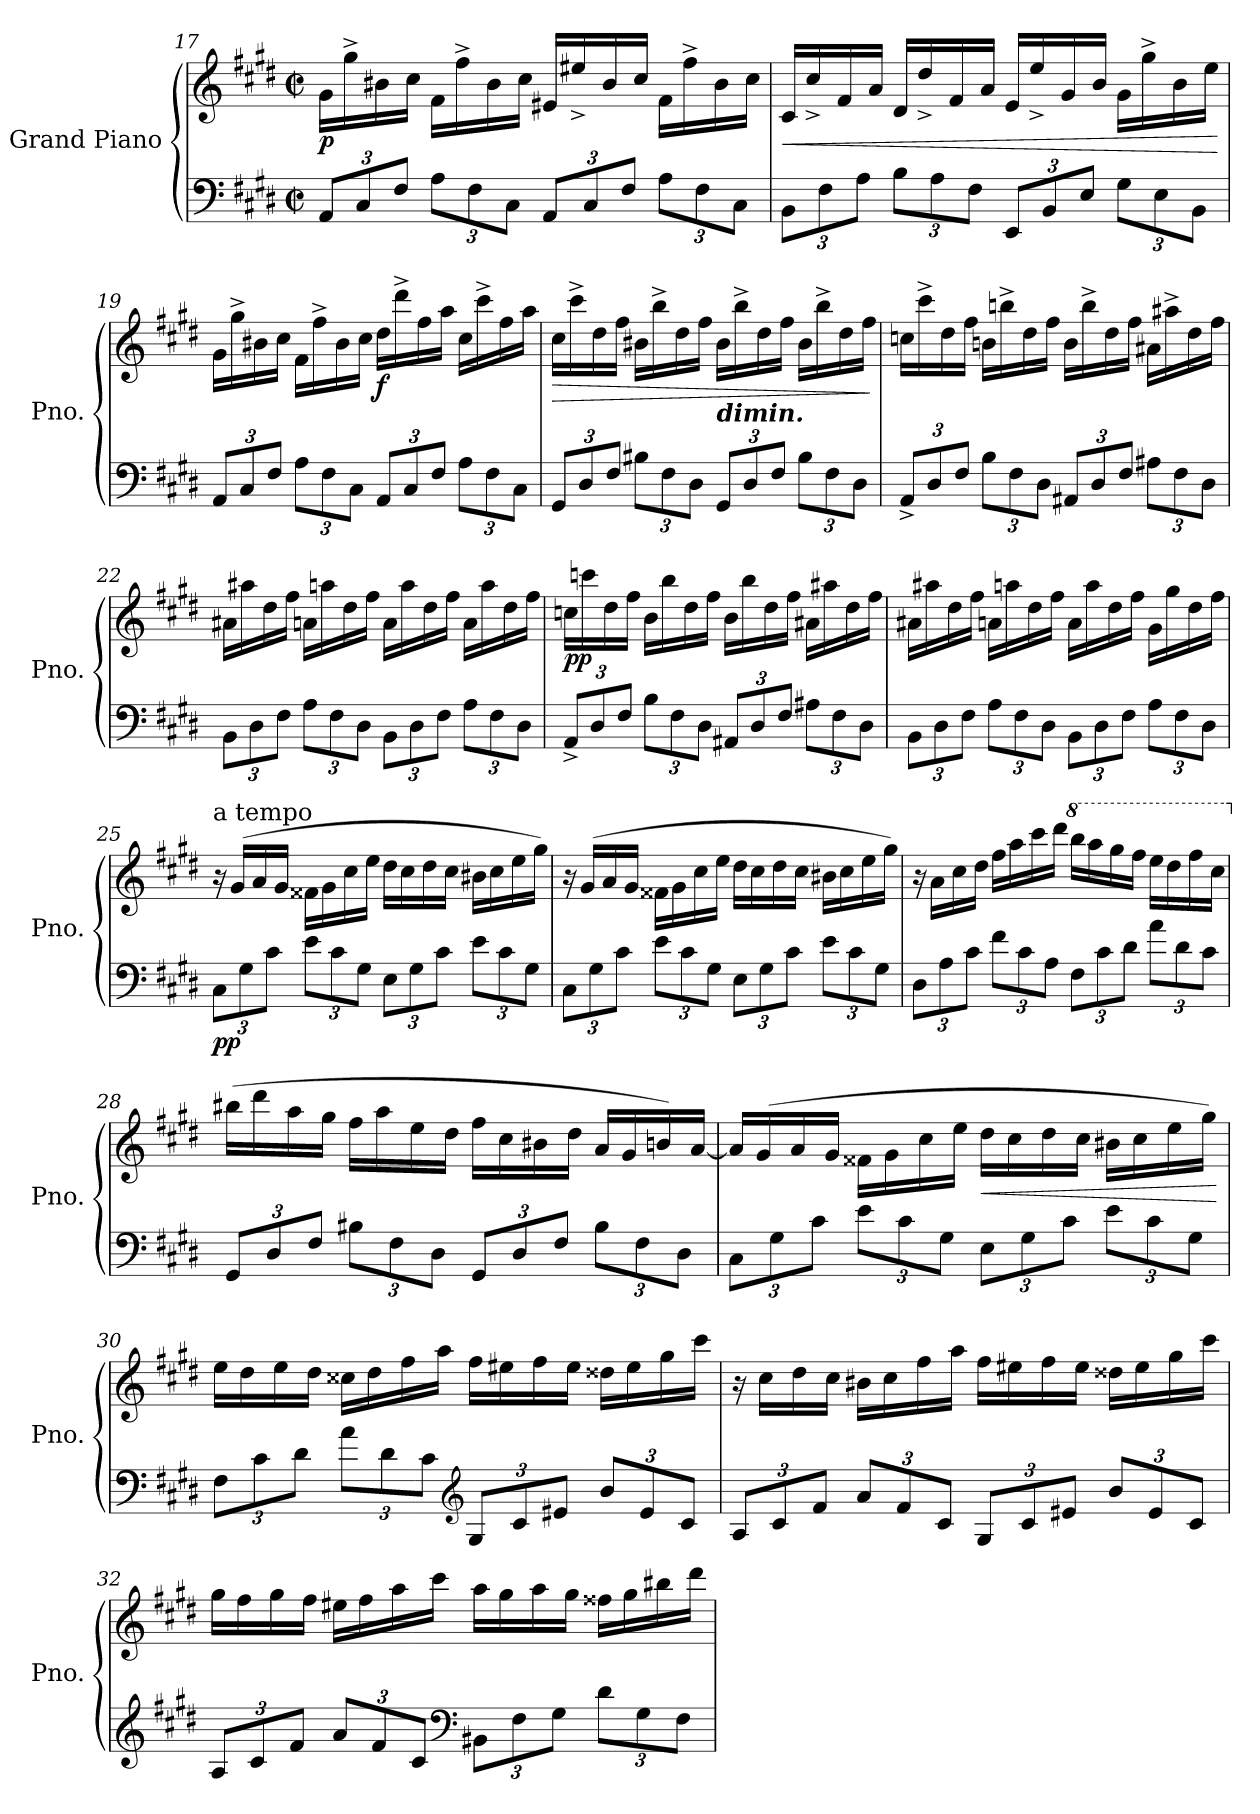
**kern	**kern	**dynam
*part1	*part1	*part1
*staff2	*staff1	*staff1/2
*I"Grand Piano	*	*
*I'Pno.	*	*
!!LO:LB:g=z
*clefF4	*clefG2	*
*k[f#c#g#d#]	*k[f#c#g#d#]	*
*M2/2	*M2/2	*
*met(c|)	*met(c|)	*
*Xbrackettup	*	*
=17	=17	=17
!	!	!LO:DY:b
12AA/L	16g#\LL	p
.	16gg#^\	.
12C#/	.	.
.	16b#X\	.
12F#/J	.	.
.	16cc#\JJ	.
12A\L	16f#\LL	.
.	16ff#^\	.
12F#\	.	.
.	16b#\	.
12C#\J	.	.
.	16cc#\JJ	.
12AA/L	16e#X/LL	.
.	16ee#X^/	.
12C#/	.	.
.	16b#/	.
12F#/J	.	.
.	16cc#/JJ	.
12A\L	16f#\LL	.
.	16ff#^\	.
12F#\	.	.
.	16b#\	.
12C#\J	.	.
.	16cc#\JJ	.
=18	=18	=18
!	!	!LO:HP:b
12BB\L	16c#/LL	<
.	16cc#^/	.
12F#\	.	.
.	16f#/	.
12A\J	.	.
.	16a/JJ	.
12B\L	16d#/LL	.
.	16dd#^/	.
12A\	.	.
.	16f#/	.
12F#\J	.	.
.	16a/JJ	.
12EE/L	16e/LL	.
.	16ee^/	.
12BB/	.	.
.	16g#/	.
12E/J	.	.
.	16b/JJ	.
12G#\L	16g#\LL	.
.	16gg#^\	.
12E\	.	.
.	16b\	.
12BB\J	.	.
.	16ee\JJ	.
.	.	[
!!LO:LB:g=z
=19	=19	=19
12AA/L	16g#\LL	.
.	16gg#^\	.
12C#/	.	.
.	16b#X\	.
12F#/J	.	.
.	16cc#\JJ	.
12A\L	16f#\LL	.
.	16ff#^\	.
12F#\	.	.
.	16b#\	.
12C#\J	.	.
.	16cc#\JJ	.
!	!	!LO:DY:b
12AA/L	16dd#\LL	f
.	16ddd#^\	.
12C#/	.	.
.	16ff#\	.
12F#/J	.	.
.	16aa\JJ	.
12A\L	16cc#\LL	.
.	16ccc#^\	.
12F#\	.	.
.	16ff#\	.
12C#\J	.	.
.	16aa\JJ	.
=20	=20	=20
!	!	!LO:HP:b
12GG#/L	16cc#\LL	>
.	16ccc#^\	.
12D#/	.	.
.	16dd#\	.
12F#/J	.	.
.	16ff#\JJ	.
12B#X\L	16b#X\LL	.
.	16bb^\	.
12F#\	.	.
.	16dd#\	.
12D#\J	.	.
.	16ff#\JJ	.
!	!LO:TX:b:Bi:t=dimin.	!
12GG#/L	16b#\LL	.
.	16bb^\	.
12D#/	.	.
.	16dd#\	.
12F#/J	.	.
.	16ff#\JJ	.
12B#\L	16b#\LL	.
.	16bb^\	.
12F#\	.	.
.	16dd#\	.
12D#\J	.	.
.	16ff#\JJ	.
.	.	]
!!LO:LB:g=z
=21	=21	=21
12AA^/L	16ccn\LL	.
.	16ccc#^\	.
12D#/	.	.
.	16dd#\	.
12F#/J	.	.
.	16ff#\JJ	.
12B\L	16bn\LL	.
.	16bbn^\	.
12F#\	.	.
.	16dd#\	.
12D#\J	.	.
.	16ff#\JJ	.
12AA#X/L	16b\LL	.
.	16bb^\	.
12D#/	.	.
.	16dd#\	.
12F#/J	.	.
.	16ff#\JJ	.
12A#X\L	16a#X\LL	.
.	16aa#X^\	.
12F#\	.	.
.	16dd#\	.
12D#\J	.	.
.	16ff#\JJ	.
=22	=22	=22
12BB\L	16a#X\LL	.
.	16aa#X\	.
12D#\	.	.
.	16dd#\	.
12F#\J	.	.
.	16ff#\JJ	.
12A\L	16an\LL	.
.	16aan\	.
12F#\	.	.
.	16dd#\	.
12D#\J	.	.
.	16ff#\JJ	.
12BB\L	16a\LL	.
.	16aa\	.
12D#\	.	.
.	16dd#\	.
12F#\J	.	.
.	16ff#\JJ	.
12A\L	16a\LL	.
.	16aa\	.
12F#\	.	.
.	16dd#\	.
12D#\J	.	.
.	16ff#\JJ	.
!!LO:PB:g=z
=23	=23	=23
!	!	!LO:DY:b
12AA^/L	16ccn\LL	pp
.	16cccn\	.
12D#/	.	.
.	16dd#\	.
12F#/J	.	.
.	16ff#\JJ	.
12B\L	16b\LL	.
.	16bb\	.
12F#\	.	.
.	16dd#\	.
12D#\J	.	.
.	16ff#\JJ	.
12AA#X/L	16b\LL	.
.	16bb\	.
12D#/	.	.
.	16dd#\	.
12F#/J	.	.
.	16ff#\JJ	.
12A#X\L	16a#X\LL	.
.	16aa#X\	.
12F#\	.	.
.	16dd#\	.
12D#\J	.	.
.	16ff#\JJ	.
=24	=24	=24
12BB\L	16a#X\LL	.
.	16aa#X\	.
12D#\	.	.
.	16dd#\	.
12F#\J	.	.
.	16ff#\JJ	.
12A\L	16an\LL	.
.	16aan\	.
12F#\	.	.
.	16dd#\	.
12D#\J	.	.
.	16ff#\JJ	.
12BB\L	16a\LL	.
.	16aa\	.
12D#\	.	.
.	16dd#\	.
12F#\J	.	.
.	16ff#\JJ	.
12A\L	16g#\LL	.
.	16gg#\	.
12F#\	.	.
.	16dd#\	.
12D#\J	.	.
.	16ff#\JJ	.
!!LO:LB:g=z
=25	=25	=25
*	*MM150	*
!	!LO:TX:a:t=a tempo	!
!	!	!LO:DY:b=2
!	!	!LO:DY:n=1:b
12C#\L	16r	p p
.	(16g#/LL	.
12G#\	.	.
.	16a/	.
12c#\J	.	.
.	16g#/JJ	.
12e\L	16f##X\LL	.
.	16g#\	.
12c#\	.	.
.	16cc#\	.
12G#\J	.	.
.	16ee\JJ	.
12E\L	16dd#\LL	.
.	16cc#\	.
12G#\	.	.
.	16dd#\	.
12c#\J	.	.
.	16cc#\JJ	.
12e\L	16b#X\LL	.
.	16cc#\	.
12c#\	.	.
.	16ee\	.
12G#\J	.	.
.	16gg#\JJ)	.
=26	=26	=26
12C#\L	16r	.
.	(16g#/LL	.
12G#\	.	.
.	16a/	.
12c#\J	.	.
.	16g#/JJ	.
12e\L	16f##X\LL	.
.	16g#\	.
12c#\	.	.
.	16cc#\	.
12G#\J	.	.
.	16ee\JJ	.
12E\L	16dd#\LL	.
.	16cc#\	.
12G#\	.	.
.	16dd#\	.
12c#\J	.	.
.	16cc#\JJ	.
12e\L	16b#X\LL	.
.	16cc#\	.
12c#\	.	.
.	16ee\	.
12G#\J	.	.
.	16gg#\JJ)	.
!!LO:LB:g=z
=27	=27	=27
12D#\L	16r	.
.	16a\LL	.
12A\	.	.
.	16cc#\	.
12c#\J	.	.
.	16dd#\JJ	.
12f#\L	16ff#\LL	.
.	16aa\	.
12c#\	.	.
.	16ccc#\	.
12A\J	.	.
.	16ddd#\JJ	.
*	*8va	*
12F#\L	16bbb\LL	.
.	16aaa\	.
12c#\	.	.
.	16ggg#\	.
12d#\J	.	.
.	16fff#\JJ	.
12a\L	16eee\LL	.
.	16ddd#\	.
12d#\	.	.
.	16fff#\	.
12c#\J	.	.
.	16ccc#\JJ	.
=28	=28	=28
*	*X8va	*
12GG#/L	(16bb#X\LL	.
.	16ddd#\	.
12D#/	.	.
.	16aa\	.
12F#/J	.	.
.	16gg#\JJ	.
12B#X\L	16ff#\LL	.
.	16aa\	.
12F#\	.	.
.	16ee\	.
12D#\J	.	.
.	16dd#\JJ	.
12GG#/L	16ff#\LL	.
.	16cc#\	.
12D#/	.	.
.	16b#X\	.
12F#/J	.	.
.	16dd#\JJ	.
12B#\L	16a/LL	.
.	16g#/	.
12F#\	.	.
.	16bn/)	.
12D#\J	.	.
.	[16a/JJ	.
!!LO:LB:g=z
=29	=29	=29
12C#\L	16a/LL]	.
.	(16g#/	.
12G#\	.	.
.	16a/	.
12c#\J	.	.
.	16g#/JJ	.
12e\L	16f##X\LL	.
.	16g#\	.
12c#\	.	.
.	16cc#\	.
12G#\J	.	.
.	16ee\JJ	.
!	!	!LO:HP:b
12E\L	16dd#\LL	<
.	16cc#\	.
12G#\	.	.
.	16dd#\	.
12c#\J	.	.
.	16cc#\JJ	.
12e\L	16b#X\LL	.
.	16cc#\	.
12c#\	.	.
.	16ee\	.
12G#\J	.	.
.	16gg#\JJ)	.
.	.	[
=30	=30	=30
12F#\L	16ee\LL	.
.	16dd#\	.
12c#\	.	.
.	16ee\	.
12d#\J	.	.
.	16dd#\JJ	.
12a\L	16cc##X\LL	.
.	16dd#\	.
12d#\	.	.
.	16ff#\	.
12c#\J	.	.
.	16aa\JJ	.
*clefG2	*	*
12G#/L	16ff#\LL	.
.	16ee#X\	.
12c#/	.	.
.	16ff#\	.
12e#X/J	.	.
.	16ee#\JJ	.
12b/L	16dd##X\LL	.
.	16ee#\	.
12e#/	.	.
.	16gg#\	.
12c#/J	.	.
.	16ccc#\JJ	.
!!LO:LB:g=z
=31	=31	=31
12A/L	16r	.
.	16cc#\LL	.
12c#/	.	.
.	16dd#\	.
12f#/J	.	.
.	16cc#\JJ	.
12a/L	16b#X\LL	.
.	16cc#\	.
12f#/	.	.
.	16ff#\	.
12c#/J	.	.
.	16aa\JJ	.
12G#/L	16ff#\LL	.
.	16ee#X\	.
12c#/	.	.
.	16ff#\	.
12e#X/J	.	.
.	16ee#\JJ	.
12b/L	16dd##X\LL	.
.	16ee#\	.
12e#/	.	.
.	16gg#\	.
12c#/J	.	.
.	16ccc#\JJ	.
=32	=32	=32
12A/L	16gg#\LL	.
.	16ff#\	.
12c#/	.	.
.	16gg#\	.
12f#/J	.	.
.	16ff#\JJ	.
12a/L	16ee#X\LL	.
.	16ff#\	.
12f#/	.	.
.	16aa\	.
12c#/J	.	.
.	16ccc#\JJ	.
*clefF4	*	*
12BB#X\L	16aa\LL	.
.	16gg#\	.
12F#\	.	.
.	16aa\	.
12G#\J	.	.
.	16gg#\JJ	.
12d#\L	16ff##X\LL	.
.	16gg#\	.
12G#\	.	.
.	16bb#X\	.
12F#\J	.	.
.	16ddd#\JJ	.
=	=	=
*-	*-	*-
